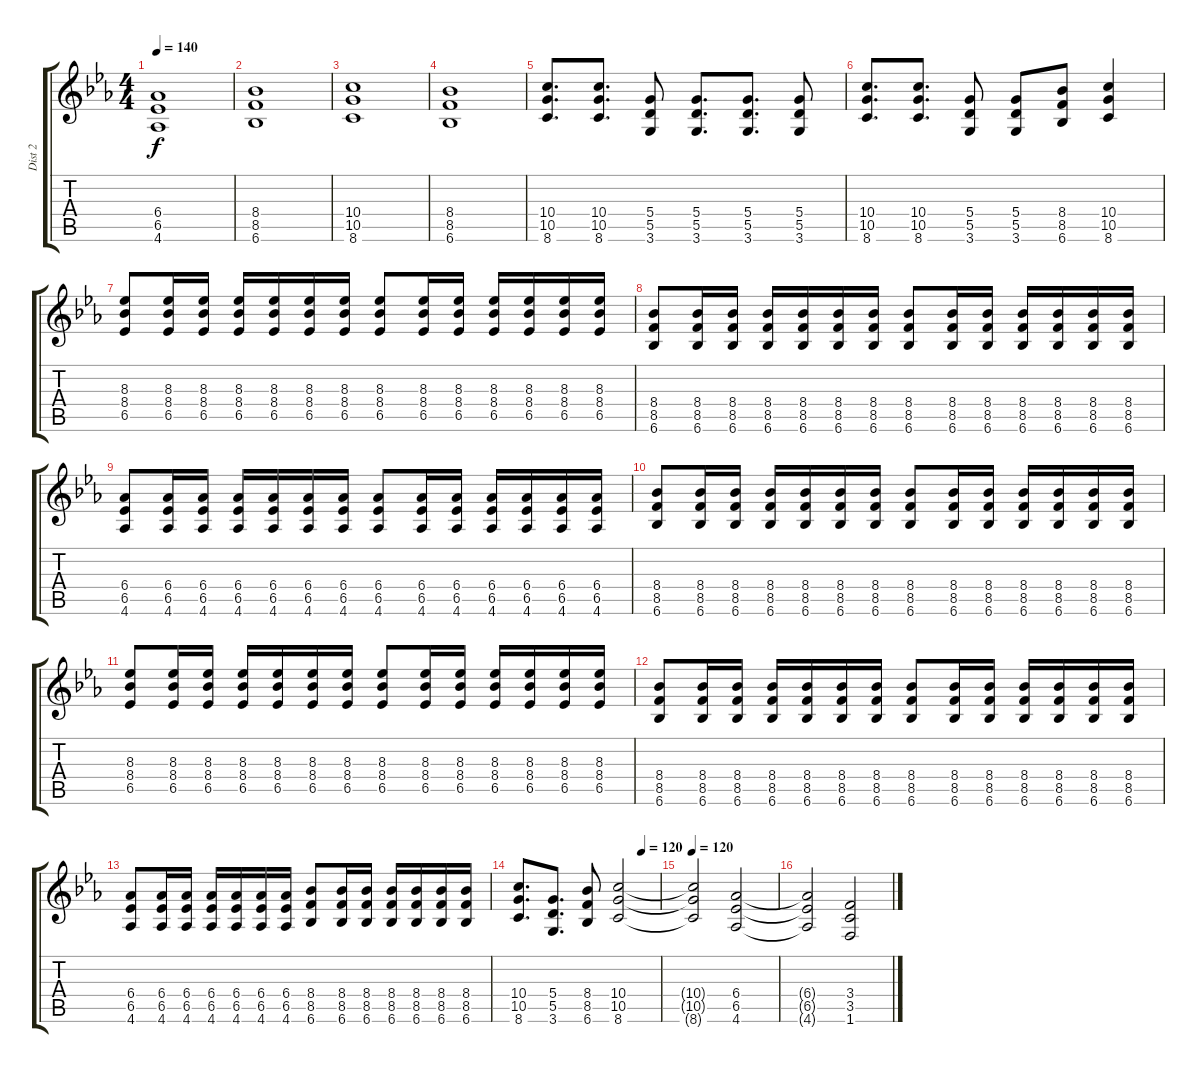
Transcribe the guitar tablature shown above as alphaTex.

\track ("Dist 2" "Dist 2") {instrument distortionguitar}
\staff {score tabs}
\tuning (E4 B3 G3 D3 A2 E2) {hide}
\ts (4 4)
\tempo 140
\clef g2
\ks eb
(6.4 6.5 4.6).1{dy f} |
(8.4 8.5 6.6).1 |
(10.4 10.5 8.6).1 |
(8.4 8.5 6.6).1 |
(10.4 10.5 8.6).8{d} (10.4 10.5 8.6).8{d} (5.4 5.5 3.6).8 (5.4 5.5 3.6).8{d} (5.4 5.5 3.6).8{d} (5.4 5.5 3.6).8 |
(10.4 10.5 8.6).8{d} (10.4 10.5 8.6).8{d} (5.4 5.5 3.6).8 (5.4 5.5 3.6).8 (8.4 8.5 6.6).8 (10.4 10.5 8.6).4 |
(8.3 8.4 6.5).8 (8.3 8.4 6.5).16 (8.3 8.4 6.5).16 (8.3 8.4 6.5).16 (8.3 8.4 6.5).16 (8.3 8.4 6.5).16 (8.3 8.4 6.5).16 (8.3 8.4 6.5).8 (8.3 8.4 6.5).16 (8.3 8.4 6.5).16 (8.3 8.4 6.5).16 (8.3 8.4 6.5).16 (8.3 8.4 6.5).16 (8.3 8.4 6.5).16 |
(8.4 8.5 6.6).8 (8.4 8.5 6.6).16 (8.4 8.5 6.6).16 (8.4 8.5 6.6).16 (8.4 8.5 6.6).16 (8.4 8.5 6.6).16 (8.4 8.5 6.6).16 (8.4 8.5 6.6).8 (8.4 8.5 6.6).16 (8.4 8.5 6.6).16 (8.4 8.5 6.6).16 (8.4 8.5 6.6).16 (8.4 8.5 6.6).16 (8.4 8.5 6.6).16 |
(6.4 6.5 4.6).8 (6.4 6.5 4.6).16 (6.4 6.5 4.6).16 (6.4 6.5 4.6).16 (6.4 6.5 4.6).16 (6.4 6.5 4.6).16 (6.4 6.5 4.6).16 (6.4 6.5 4.6).8 (6.4 6.5 4.6).16 (6.4 6.5 4.6).16 (6.4 6.5 4.6).16 (6.4 6.5 4.6).16 (6.4 6.5 4.6).16 (6.4 6.5 4.6).16 |
(8.4 8.5 6.6).8 (8.4 8.5 6.6).16 (8.4 8.5 6.6).16 (8.4 8.5 6.6).16 (8.4 8.5 6.6).16 (8.4 8.5 6.6).16 (8.4 8.5 6.6).16 (8.4 8.5 6.6).8 (8.4 8.5 6.6).16 (8.4 8.5 6.6).16 (8.4 8.5 6.6).16 (8.4 8.5 6.6).16 (8.4 8.5 6.6).16 (8.4 8.5 6.6).16 |
(8.3 8.4 6.5).8 (8.3 8.4 6.5).16 (8.3 8.4 6.5).16 (8.3 8.4 6.5).16 (8.3 8.4 6.5).16 (8.3 8.4 6.5).16 (8.3 8.4 6.5).16 (8.3 8.4 6.5).8 (8.3 8.4 6.5).16 (8.3 8.4 6.5).16 (8.3 8.4 6.5).16 (8.3 8.4 6.5).16 (8.3 8.4 6.5).16 (8.3 8.4 6.5).16 |
(8.4 8.5 6.6).8 (8.4 8.5 6.6).16 (8.4 8.5 6.6).16 (8.4 8.5 6.6).16 (8.4 8.5 6.6).16 (8.4 8.5 6.6).16 (8.4 8.5 6.6).16 (8.4 8.5 6.6).8 (8.4 8.5 6.6).16 (8.4 8.5 6.6).16 (8.4 8.5 6.6).16 (8.4 8.5 6.6).16 (8.4 8.5 6.6).16 (8.4 8.5 6.6).16 |
(6.4 6.5 4.6).8 (6.4 6.5 4.6).16 (6.4 6.5 4.6).16 (6.4 6.5 4.6).16 (6.4 6.5 4.6).16 (6.4 6.5 4.6).16 (6.4 6.5 4.6).16 (8.4 8.5 6.6).8 (8.4 8.5 6.6).16 (8.4 8.5 6.6).16 (8.4 8.5 6.6).16 (8.4 8.5 6.6).16 (8.4 8.5 6.6).16 (8.4 8.5 6.6).16 |
\tempo (120 0.875)
(10.4 10.5 8.6).8{d} (5.4 5.5 3.6).8{d} (8.4 8.5 6.6).8 (10.4 10.5 8.6).2 |
\tempo 120
(10.4{t} 10.5{t} 8.6{t}).2 (6.4 6.5 4.6).2 |
(6.4{t} 6.5{t} 4.6{t}).2 (3.4 3.5 1.6).2
